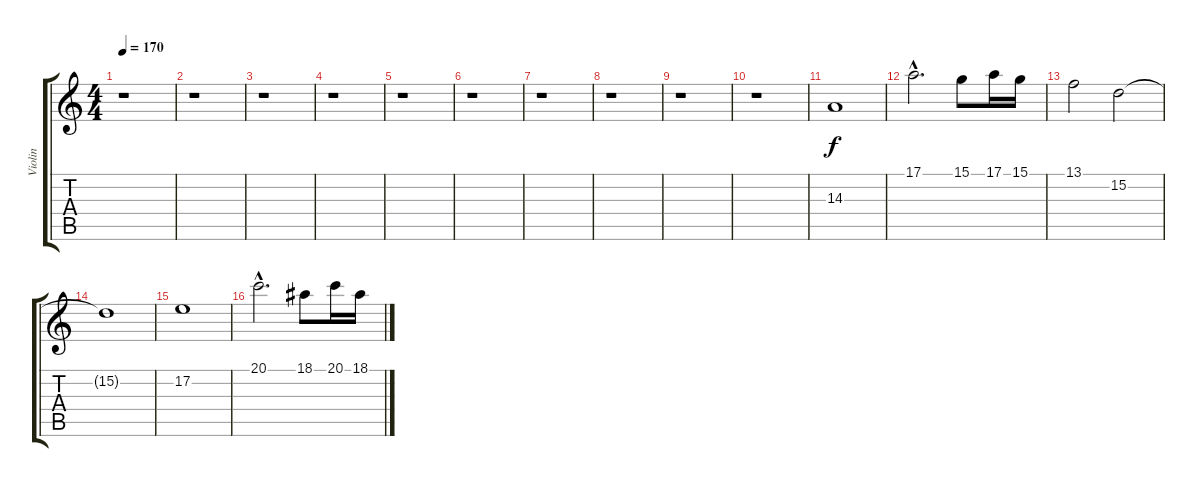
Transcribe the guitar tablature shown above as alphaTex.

\track ("Violin" "Violin") {instrument violin}
\staff {score tabs}
\tuning (E4 B3 G3 D3 A2 E2) {hide}
\ts (4 4)
\tempo 170
\clef g2
\ks c
r.1{dy f} |
r.1 |
r.1 |
r.1 |
r.1 |
r.1 |
r.1 |
r.1 |
r.1 |
r.1 |
\section ("" "")
14.3.1 |
17.1{hac}.2{d} 15.1.8 17.1.16 15.1.16 |
13.1.2 15.2.2 |
15.2{t}.1 |
17.2.1 |
20.1{hac}.2{d} 18.1.8 20.1.16 18.1.16
